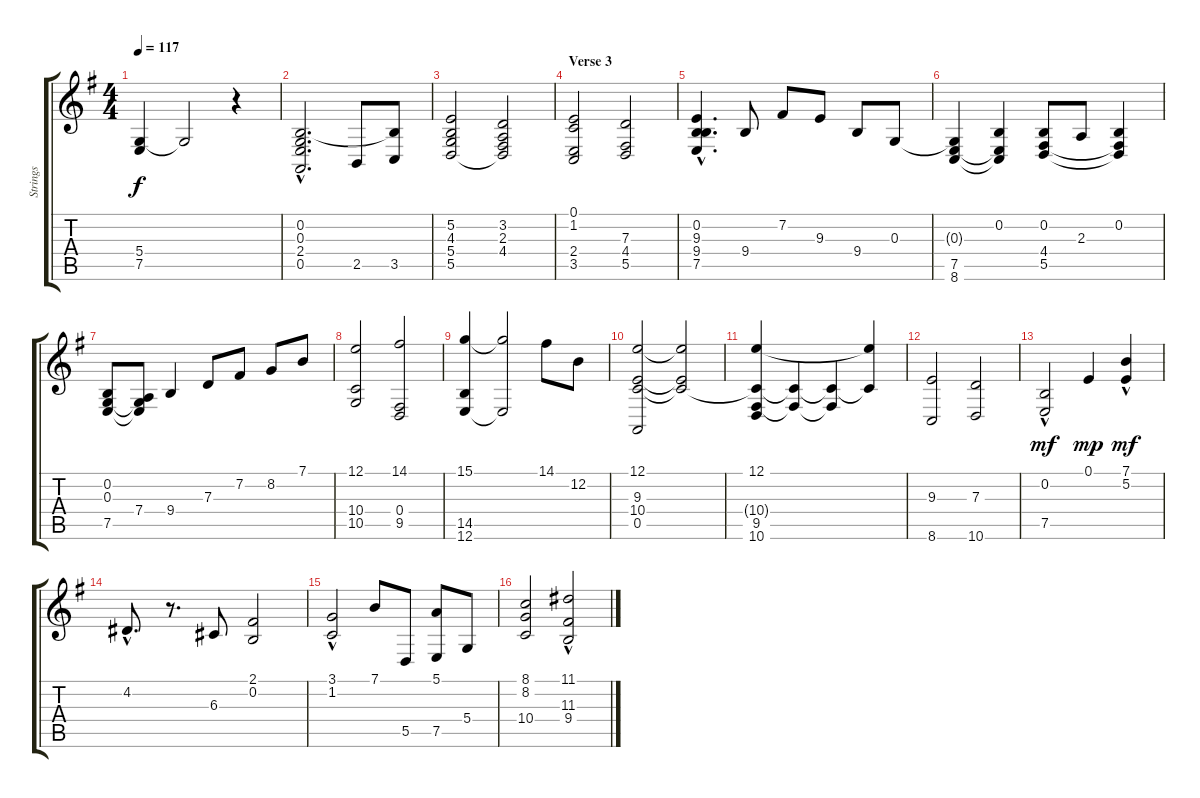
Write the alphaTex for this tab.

\track ("Strings" "Strings") {instrument stringensemble1}
\staff {score tabs}
\tuning (E4 B3 G3 D3 A2 E2) {hide}
\ts (4 4)
\tempo 117
\clef g2
\ks g
(5.4{t} 7.5{t}).4{dy f} 5.4{t}.2 r.4 |
(0.2{hac} 0.3{hac} 2.4{hac} 0.5{hac}).2{d} 2.5.8 (0.2{t} 3.5).8 |
(5.2 4.3 5.4 5.5).2 (3.2 2.3 4.4 5.5{t}).2 |
\section ("" "Verse 3")
(0.1 1.2 2.4 3.5).2 (7.3 4.4 5.5).2 |
(0.2{hac} 9.3{hac} 9.4{hac} 7.5{hac}).4{d} 9.4.8 7.2.8 9.3.8 9.4.8 0.3.8 |
(0.3{t} 7.5 8.6).4 (0.2 7.5{t} 8.6{t}).4 (0.2 4.4 5.5).8 2.3.8 (0.2 4.4{t} 5.5{t}).4 |
(0.2 0.3 7.5).8 (0.3{t} 7.4 7.5{t}).8 9.4.4 7.3.8 7.2.8 8.2.8 7.1.8 |
(12.1 10.4 10.5).2 (14.1 0.4 9.5).2 |
(15.1 14.5 12.6).4 (15.1{t} 12.6{t}).2 14.1.8 12.2.8 |
(12.1 9.3 10.4 0.5).2 (12.1{t} 9.3{t} 10.4{t}).2 |
(12.1 10.4{t} 9.5 10.6).4 (10.4{t} 9.5{t}).4 (10.4{t} 9.5{t}).4 (12.1{t} 10.4{t}).4 |
(9.3 8.6).2 (7.3 10.6).2 |
(0.2 7.5{hac}).2{dy mf} 0.1.4{dy mp} (7.1{hac} 5.2).4{dy mf} |
4.2{hac}.8{d} r.8{d} 6.3.8 (2.1 0.2).2 |
(3.1{hac} 1.2).2 7.1.8 5.5.8 (5.1 7.5).8 5.4.8 |
(8.1 8.2 10.4).2 (11.1 11.3 9.4{hac}).2
